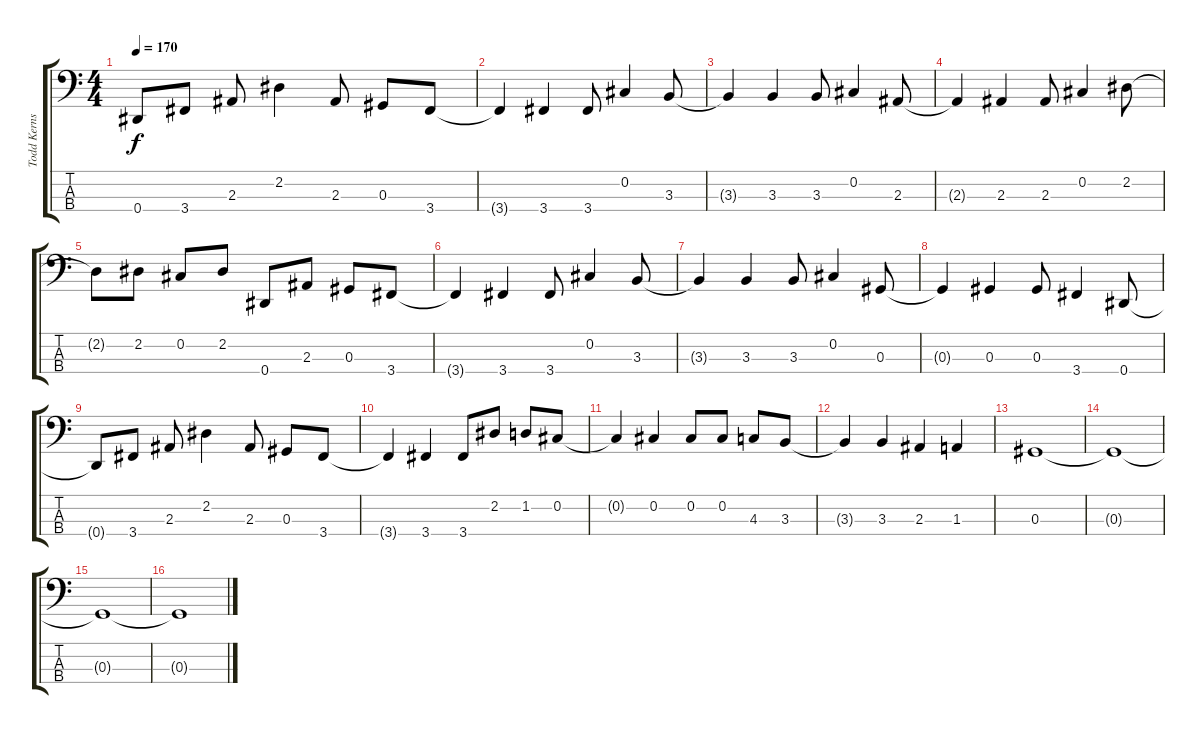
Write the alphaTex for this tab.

\track ("Todd Kerns" "Todd Kerns") {instrument electricbasspick}
\staff {score tabs}
\tuning (Gb2 Db2 Ab1 Eb1) {hide}
\ts (4 4)
\tempo 170
\clef f4
\ks c
0.4{t}.8{dy f} 3.4.8 2.3.8 2.2.4 2.3.8 0.3.8 3.4.8 |
3.4{t}.4 3.4.4 3.4.8 0.2.4 3.3.8 |
3.3{t}.4 3.3.4 3.3.8 0.2.4 2.3.8 |
2.3{t}.4 2.3.4 2.3.8 0.2.4 2.2.8 |
2.2{t}.8 2.2.8 0.2.8 2.2.8 0.4.8 2.3.8 0.3.8 3.4.8 |
3.4{t}.4 3.4.4 3.4.8 0.2.4 3.3.8 |
3.3{t}.4 3.3.4 3.3.8 0.2.4 0.3.8 |
0.3{t}.4 0.3.4 0.3.8 3.4.4 0.4.8 |
0.4{t}.8 3.4.8 2.3.8 2.2.4 2.3.8 0.3.8 3.4.8 |
3.4{t}.4 3.4.4 3.4.8 2.2.8 1.2.8 0.2.8 |
0.2{t}.4 0.2.4 0.2.8 0.2.8 4.3.8 3.3.8 |
3.3{t}.4 3.3.4 2.3.4 1.3.4 |
0.3.1 |
0.3{t}.1 |
0.3{t}.1 |
0.3{t}.1
